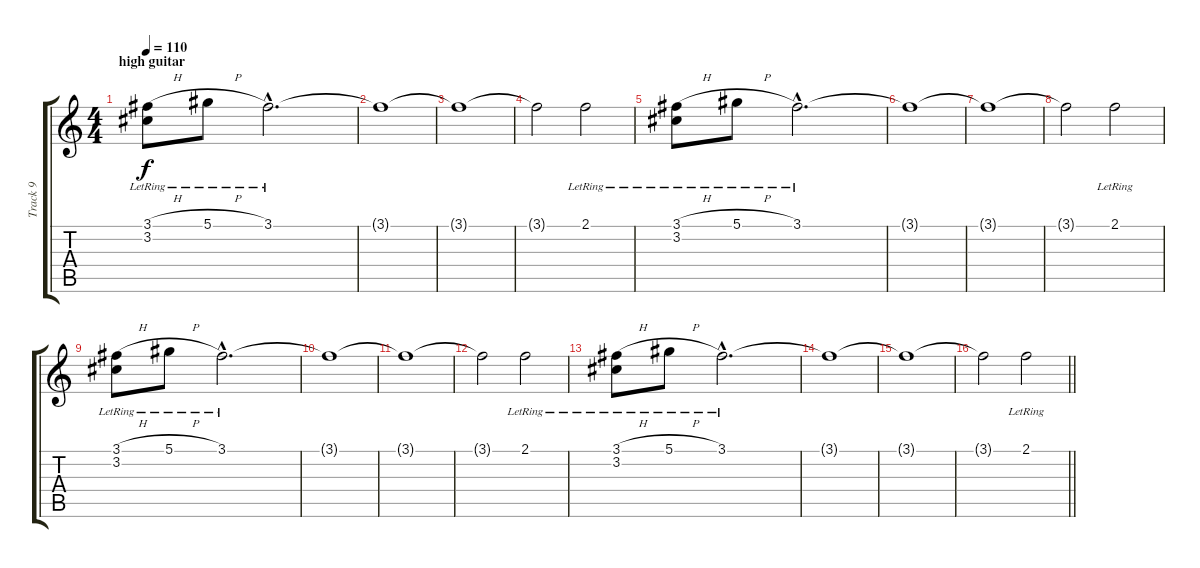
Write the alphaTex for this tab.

\track ("Track 9" "Track 9") {instrument electricguitarjazz}
\staff {score tabs}
\tuning (Eb4 Bb3 Gb3 Db3 Ab2 Db2) {hide}
\ts (4 4)
\section ("" "high guitar")
\tempo 110
\clef g2
\ks c
(3.1{h lr} 3.2{lr}).8{dy f} 5.1{h lr}.8 3.1{hac lr}.2{d} |
3.1{t}.1 |
3.1{t}.1 |
3.1{t}.2 2.1{lr}.2 |
(3.1{h lr} 3.2{lr}).8 5.1{h lr}.8 3.1{hac lr}.2{d} |
3.1{t}.1 |
3.1{t}.1 |
3.1{t}.2 2.1{lr}.2 |
(3.1{h lr} 3.2{lr}).8 5.1{h lr}.8 3.1{hac lr}.2{d} |
3.1{t}.1 |
3.1{t}.1 |
3.1{t}.2 2.1{lr}.2 |
(3.1{h lr} 3.2{lr}).8 5.1{h lr}.8 3.1{hac lr}.2{d} |
3.1{t}.1 |
3.1{t}.1 |
\barLineRight lightlight
3.1{t}.2 2.1{lr}.2
